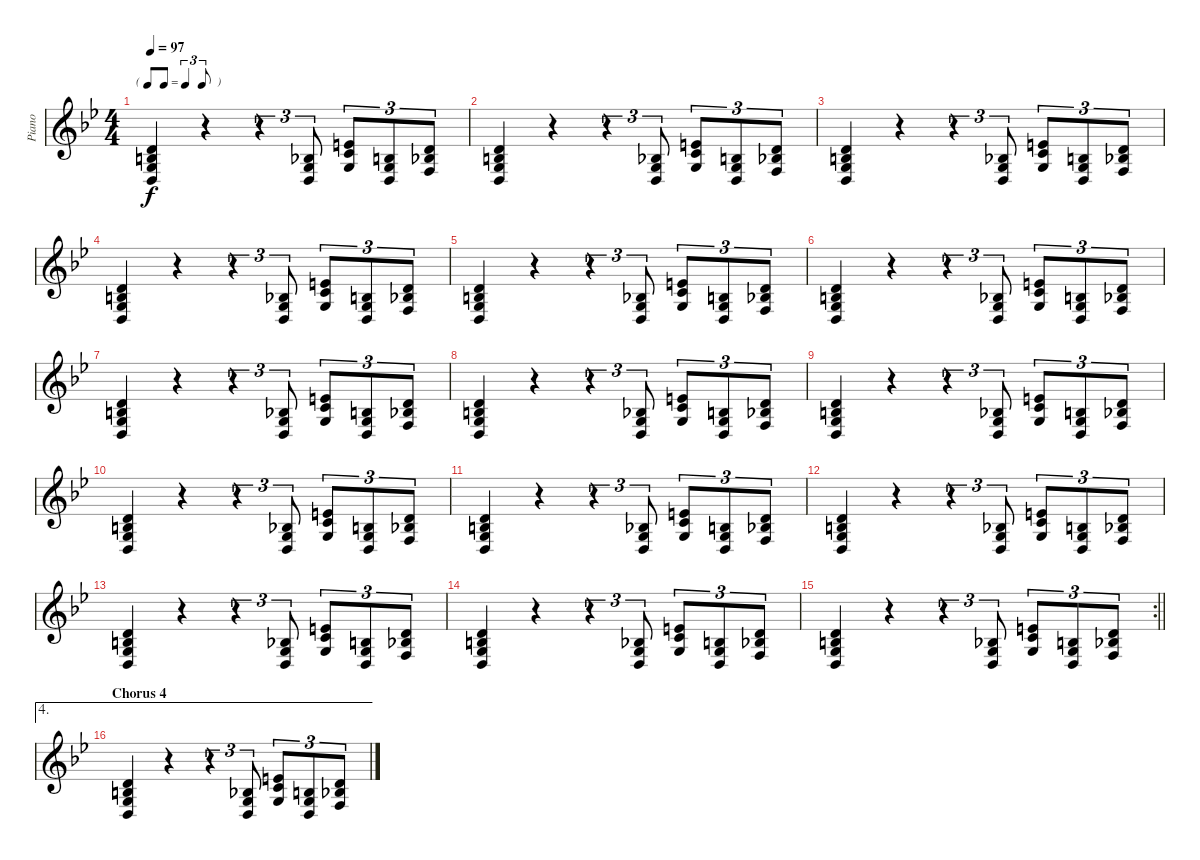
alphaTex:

\track ("Piano" "Piano") {instrument electricgrandpiano}
\staff {score}
\tuning (E4 B3 G3 D3 A2 E2) {hide}
\ts (4 4)
\tf triplet8th
\tempo 97
\clef g2
\ks bb
(3.2 0.3 0.4 14.5).4{dy f} r.4 r.4{tu (3 2)} (0.3 0.4 13.5).8{tu (3 2)} (1.2 0.3 14.4).8{tu (3 2)} (4.3 5.4 5.5).8{tu (3 2)} (3.2 3.3 3.4).8{tu (3 2)} |
(3.2 0.3 0.4 14.5).4 r.4 r.4{tu (3 2)} (0.3 0.4 13.5).8{tu (3 2)} (1.2 0.3 14.4).8{tu (3 2)} (4.3 5.4 5.5).8{tu (3 2)} (3.2 3.3 3.4).8{tu (3 2)} |
(3.2 0.3 0.4 14.5).4 r.4 r.4{tu (3 2)} (0.3 0.4 13.5).8{tu (3 2)} (1.2 0.3 14.4).8{tu (3 2)} (4.3 5.4 5.5).8{tu (3 2)} (3.2 3.3 3.4).8{tu (3 2)} |
(3.2 0.3 0.4 14.5).4 r.4 r.4{tu (3 2)} (0.3 0.4 13.5).8{tu (3 2)} (1.2 0.3 14.4).8{tu (3 2)} (4.3 5.4 5.5).8{tu (3 2)} (3.2 3.3 3.4).8{tu (3 2)} |
(3.2 0.3 0.4 14.5).4 r.4 r.4{tu (3 2)} (0.3 0.4 13.5).8{tu (3 2)} (1.2 0.3 14.4).8{tu (3 2)} (4.3 5.4 5.5).8{tu (3 2)} (3.2 3.3 3.4).8{tu (3 2)} |
(3.2 0.3 0.4 14.5).4 r.4 r.4{tu (3 2)} (0.3 0.4 13.5).8{tu (3 2)} (1.2 0.3 14.4).8{tu (3 2)} (4.3 5.4 5.5).8{tu (3 2)} (3.2 3.3 3.4).8{tu (3 2)} |
(3.2 0.3 0.4 14.5).4 r.4 r.4{tu (3 2)} (0.3 0.4 13.5).8{tu (3 2)} (1.2 0.3 14.4).8{tu (3 2)} (4.3 5.4 5.5).8{tu (3 2)} (3.2 3.3 3.4).8{tu (3 2)} |
(3.2 0.3 0.4 14.5).4 r.4 r.4{tu (3 2)} (0.3 0.4 13.5).8{tu (3 2)} (1.2 0.3 14.4).8{tu (3 2)} (4.3 5.4 5.5).8{tu (3 2)} (3.2 3.3 3.4).8{tu (3 2)} |
(3.2 0.3 0.4 14.5).4 r.4 r.4{tu (3 2)} (0.3 0.4 13.5).8{tu (3 2)} (1.2 0.3 14.4).8{tu (3 2)} (4.3 5.4 5.5).8{tu (3 2)} (3.2 3.3 3.4).8{tu (3 2)} |
(3.2 0.3 0.4 14.5).4 r.4 r.4{tu (3 2)} (0.3 0.4 13.5).8{tu (3 2)} (1.2 0.3 14.4).8{tu (3 2)} (4.3 5.4 5.5).8{tu (3 2)} (3.2 3.3 3.4).8{tu (3 2)} |
(3.2 0.3 0.4 14.5).4 r.4 r.4{tu (3 2)} (0.3 0.4 13.5).8{tu (3 2)} (1.2 0.3 14.4).8{tu (3 2)} (4.3 5.4 5.5).8{tu (3 2)} (3.2 3.3 3.4).8{tu (3 2)} |
(3.2 0.3 0.4 14.5).4 r.4 r.4{tu (3 2)} (0.3 0.4 13.5).8{tu (3 2)} (1.2 0.3 14.4).8{tu (3 2)} (4.3 5.4 5.5).8{tu (3 2)} (3.2 3.3 3.4).8{tu (3 2)} |
(3.2 0.3 0.4 14.5).4 r.4 r.4{tu (3 2)} (0.3 0.4 13.5).8{tu (3 2)} (1.2 0.3 14.4).8{tu (3 2)} (4.3 5.4 5.5).8{tu (3 2)} (3.2 3.3 3.4).8{tu (3 2)} |
(3.2 0.3 0.4 14.5).4 r.4 r.4{tu (3 2)} (0.3 0.4 13.5).8{tu (3 2)} (1.2 0.3 14.4).8{tu (3 2)} (4.3 5.4 5.5).8{tu (3 2)} (3.2 3.3 3.4).8{tu (3 2)} |
\rc 2
\barLineRight lightlight
(3.2 0.3 0.4 14.5).4 r.4 r.4{tu (3 2)} (0.3 0.4 13.5).8{tu (3 2)} (1.2 0.3 14.4).8{tu (3 2)} (4.3 5.4 5.5).8{tu (3 2)} (3.2 3.3 3.4).8{tu (3 2)} |
\ae 4
\section ("" "Chorus 4")
(3.2 0.3 0.4 14.5).4 r.4 r.4{tu (3 2)} (0.3 0.4 13.5).8{tu (3 2)} (1.2 0.3 14.4).8{tu (3 2)} (4.3 5.4 5.5).8{tu (3 2)} (3.2 3.3 3.4).8{tu (3 2)}
